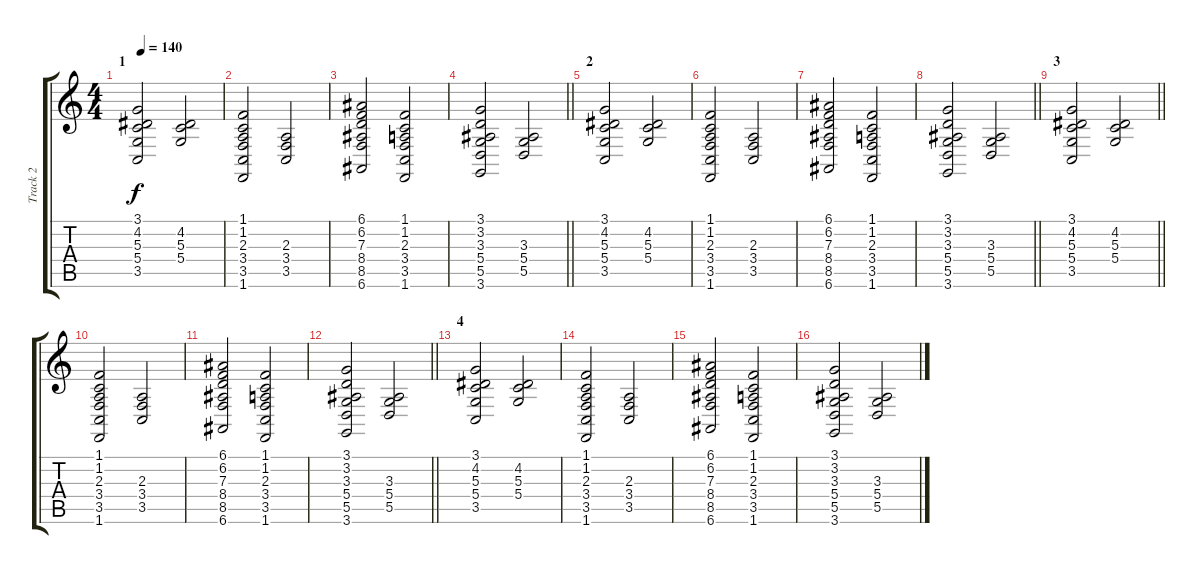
\track ("Track 2" "Track 2") {instrument brightacousticpiano}
\staff {score tabs}
\tuning (E4 B3 G3 D3 A2 E2) {hide}
\ts (4 4)
\section ("" "1")
\tempo 140
\clef g2
\ks c
(3.1 4.2 5.3 5.4 3.5).2{dy f instrument brightacousticpiano} (4.2 5.3 5.4).2 |
(1.1 1.2 2.3 3.4 3.5 1.6).2 (2.3 3.4 3.5).2 |
(6.1 6.2 7.3 8.4 8.5 6.6).2 (1.1 1.2 2.3 3.4 3.5 1.6).2 |
\barLineRight lightlight
(3.1 3.2 3.3 5.4 5.5 3.6).2 (3.3 5.4 5.5).2 |
\section ("" "2")
(3.1 4.2 5.3 5.4 3.5).2 (4.2 5.3 5.4).2 |
(1.1 1.2 2.3 3.4 3.5 1.6).2 (2.3 3.4 3.5).2 |
(6.1 6.2 7.3 8.4 8.5 6.6).2 (1.1 1.2 2.3 3.4 3.5 1.6).2 |
\barLineRight lightlight
(3.1 3.2 3.3 5.4 5.5 3.6).2 (3.3 5.4 5.5).2 |
\section ("" "3")
\barLineRight lightlight
(3.1 4.2 5.3 5.4 3.5).2 (4.2 5.3 5.4).2 |
\section ("" "")
(1.1 1.2 2.3 3.4 3.5 1.6).2 (2.3 3.4 3.5).2 |
(6.1 6.2 7.3 8.4 8.5 6.6).2 (1.1 1.2 2.3 3.4 3.5 1.6).2 |
\barLineRight lightlight
(3.1 3.2 3.3 5.4 5.5 3.6).2 (3.3 5.4 5.5).2 |
\section ("" "4")
(3.1 4.2 5.3 5.4 3.5).2 (4.2 5.3 5.4).2 |
(1.1 1.2 2.3 3.4 3.5 1.6).2 (2.3 3.4 3.5).2 |
(6.1 6.2 7.3 8.4 8.5 6.6).2 (1.1 1.2 2.3 3.4 3.5 1.6).2 |
(3.1 3.2 3.3 5.4 5.5 3.6).2 (3.3 5.4 5.5).2
